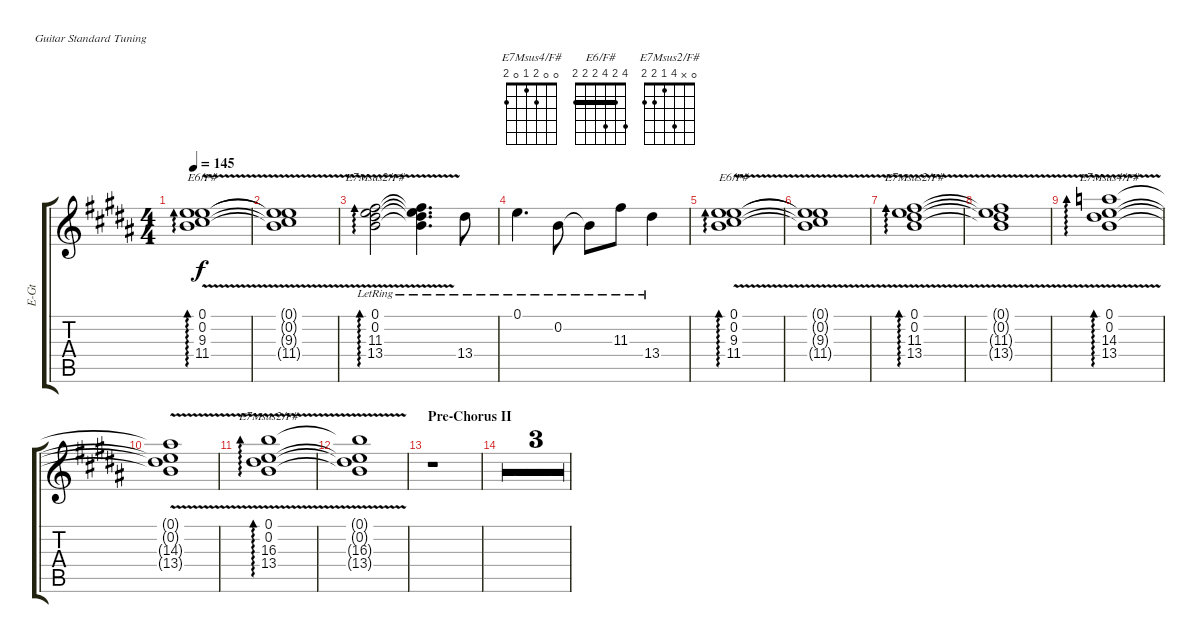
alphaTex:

\defaultSystemsLayout 4
\bracketExtendMode groupsimilarinstruments
\otherSystemsTrackNameOrientation horizontal
\track ("Clean Guitar" "E-Gt") {multiBarRest instrument electricguitarclean}
\staff {score tabs}
\tuning (E4 B3 G3 D3 A2 E2)
\chord ("E7Msus4/F#" 0 0 2 1 0 2) {showfingering false}
\chord ("E6/F#" 4 2 4 2 2 2) {showfingering false barre (2 2 2)}
\chord ("E7Msus2/F#" 0 x 4 1 2 2) {showfingering false}
\ts (4 4)
\tempo 145
\clef g2
\ks b
(0.1{v acc forcenatural} 0.2{v acc forcenatural} 9.3{v acc forcenatural} 11.4{v acc #}).1{ad 0 ch "E6/F#" dy f} |
(0.1{v t acc forcenatural} 0.2{v t acc forcenatural} 9.3{v t acc forcenatural} 11.4{v t acc #}).1 |
(0.1{v lr acc forcenatural} 0.2{v lr acc forcenatural} 11.3{v lr acc #} 13.4{v lr acc #}).2{ad 0 ch "E7Msus2/F#"} (0.1{lr t acc forcenatural} 0.2{lr t acc forcenatural} 11.3{lr t acc #} 13.4{lr t acc #}).4{d} 13.4{lr acc #}.8 |
0.1{lr acc forcenatural}.4{d} 0.2{lr acc forcenatural}.8 0.2{lr t acc forcenatural}.8 11.3{lr acc #}.8 13.4{lr acc #}.4 |
(0.1{v acc forcenatural} 0.2{v acc forcenatural} 9.3{v acc forcenatural} 11.4{v acc #}).1{ad 0 ch "E6/F#"} |
(0.1{v t acc forcenatural} 0.2{v t acc forcenatural} 9.3{v t acc forcenatural} 11.4{v t acc #}).1 |
(0.1{v acc forcenatural} 0.2{v acc forcenatural} 11.3{v acc #} 13.4{v acc #}).1{ad 0 ch "E7Msus2/F#"} |
(0.1{v t acc forcenatural} 0.2{v t acc forcenatural} 11.3{v t acc #} 13.4{v t acc #}).1 |
(0.1{v acc forcenatural} 0.2{v acc forcenatural} 14.3{v acc forcenatural} 13.4{v acc #}).1{ad 0 ch "E7Msus4/F#"} |
(0.1{v t acc forcenatural} 0.2{v t acc forcenatural} 14.3{v t acc forcenatural} 13.4{v t acc #}).1 |
(0.1{v acc forcenatural} 0.2{v acc forcenatural} 16.3{v acc forcenatural} 13.4{v acc #}).1{ad 0 ch "E7Msus2/F#"} |
(0.1{v t acc forcenatural} 0.2{v t acc forcenatural} 16.3{v t acc forcenatural} 13.4{v t acc #}).1 |
\section ("" "Pre-Chorus II")
r.1 |
r.1 |
r.1 |
r.1
